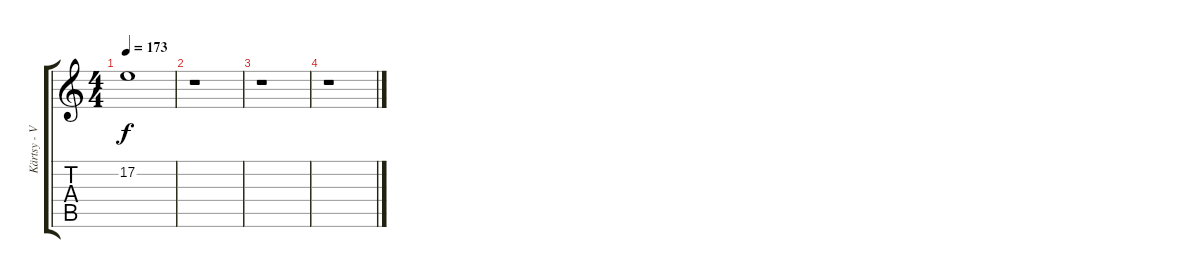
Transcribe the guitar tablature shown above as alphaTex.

\track ("Kärtsy - Vocals" "Kärtsy - V") {instrument lead2sawtooth}
\staff {score tabs}
\tuning (E4 B3 G3 D3 A2 E2) {hide}
\ts (4 4)
\tempo 173
\clef g2
\ks c
17.2{t}.1{dy f} |
r.1 |
r.1 |
r.1
